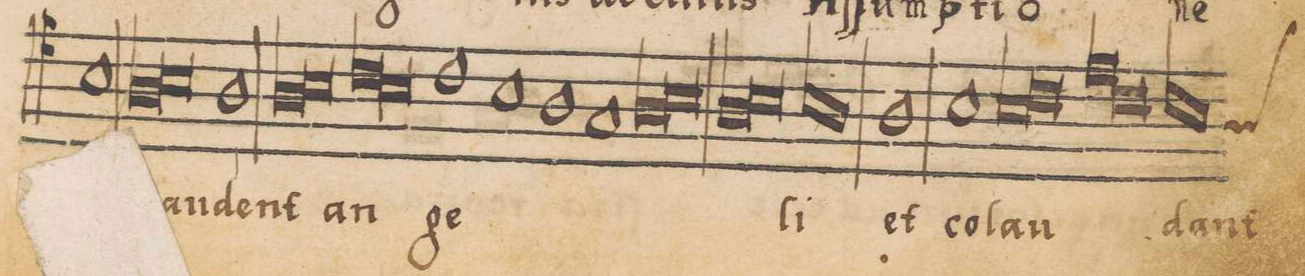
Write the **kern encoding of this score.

**kern	**text	**text
*I"TENOR	*	*
*clefC5	*	*
*k[]	*	*
*met(C|)	*	*
*M2/1	*	*
1G	.	.
=38-	=38-	=38-
*lig	*	*
1F	au-	.
1G	.	.
*Xlig	*	*
=39-	=39-	=39-
1F	-dent	.
*lig	*	*
1F	.	.
=40-	=40-	=40-
1G	.	.
*Xlig	*	*
*lig	*	*
1A	an-	.
=41-	=41-	=41-
1G	.	.
*Xlig	*	*
1A	-ge-	.
=42-	=42-	=42-
1G	.	.
1F	.	.
=43-	=43-	=43-
1E	.	.
*lig	*	*
1F	.	.
=44-	=44-	=44-
1G	.	.
*Xlig	*	*
*lig	*	*
1F	.	.
=45-	=45-	=45-
1G	.	.
*Xlig	*	*
*lig	*	*
1G	-li	.
=46-	=46-	=46-
1F	.	.
*Xlig	*	*
1F	et	.
=47-	=47-	=47-
1G	col-	.
*lig	*	*
1G	-lau-	.
=48-	=48-	=48-
1A	.	.
*Xlig	*	*
*lig	*	*
1c	.	.
=49-	=49-	=49-
1A	.	.
*Xlig	*	*
*lig	*	*
1A	-dant	.
=50-	=50-	=50-
1G	.	.
*Xlig	*	*
*lig	*	*
*-	*-	*-
